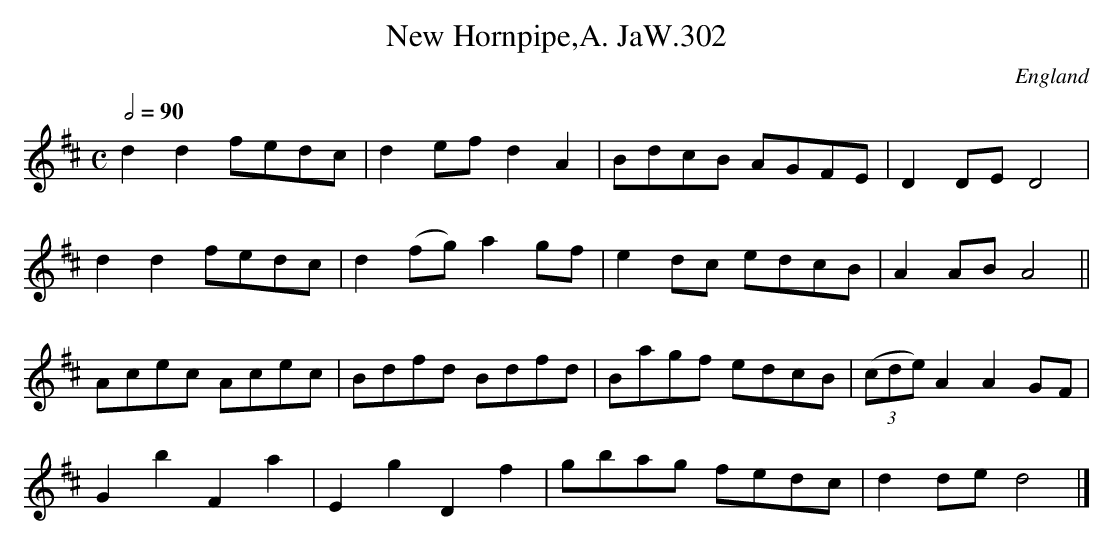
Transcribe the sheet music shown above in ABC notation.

X:1
T:New Hornpipe,A. JaW.302
L:1/8
M:C
O:England
Q:1/2=90
K:D
d2d2 fedc|d2ef d2A2|BdcB AGFE|D2DE D4|!
d2d2fedc|d2(fg) a2gf|e2dc edcB|A2AB A4||!
Acec Acec|Bdfd Bdfd|Bagf edcB|((3cde) A2 A2GF|!
G2b2 F2a2|E2g2D2f2|gbag fedc|d2de d4|]
